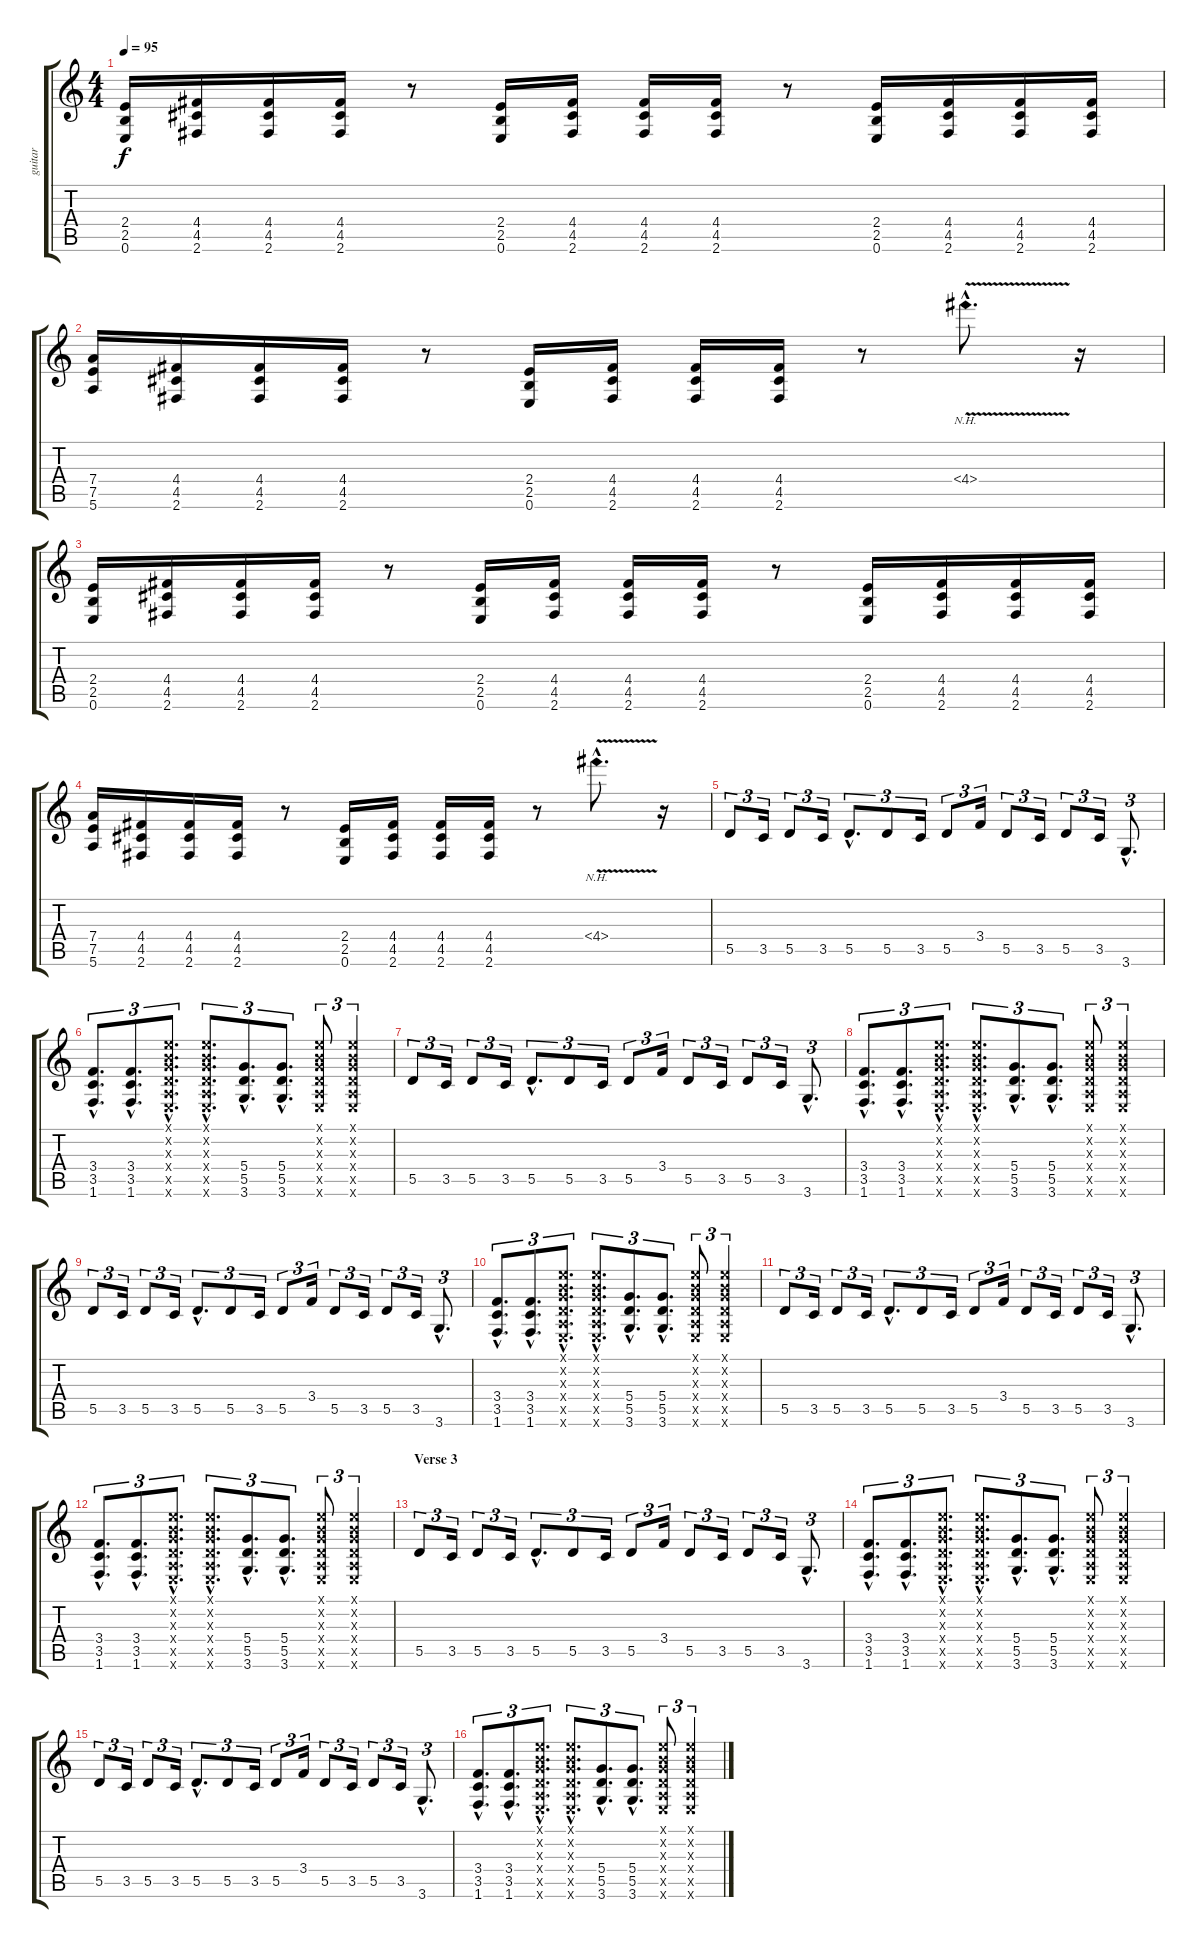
\track ("guitar" "guitar") {instrument distortionguitar}
\staff {score tabs}
\tuning (E4 B3 G3 D3 A2 E2) {hide}
\ts (4 4)
\tempo 95
\clef g2
\ks c
(2.4 2.5 0.6).16{dy f} (4.4 4.5 2.6).16 (4.4 4.5 2.6).16 (4.4 4.5 2.6).16 r.8 (2.4 2.5 0.6).16 (4.4 4.5 2.6).16 (4.4 4.5 2.6).16 (4.4 4.5 2.6).16 r.8 (2.4 2.5 0.6).16 (4.4 4.5 2.6).16 (4.4 4.5 2.6).16 (4.4 4.5 2.6).16 |
(7.4 7.5 5.6).16 (4.4 4.5 2.6).16 (4.4 4.5 2.6).16 (4.4 4.5 2.6).16 r.8 (2.4 2.5 0.6).16 (4.4 4.5 2.6).16 (4.4 4.5 2.6).16 (4.4 4.5 2.6).16 r.8 4.4{nh v hac}.8{d} r.16 |
(2.4 2.5 0.6).16 (4.4 4.5 2.6).16 (4.4 4.5 2.6).16 (4.4 4.5 2.6).16 r.8 (2.4 2.5 0.6).16 (4.4 4.5 2.6).16 (4.4 4.5 2.6).16 (4.4 4.5 2.6).16 r.8 (2.4 2.5 0.6).16 (4.4 4.5 2.6).16 (4.4 4.5 2.6).16 (4.4 4.5 2.6).16 |
(7.4 7.5 5.6).16 (4.4 4.5 2.6).16 (4.4 4.5 2.6).16 (4.4 4.5 2.6).16 r.8 (2.4 2.5 0.6).16 (4.4 4.5 2.6).16 (4.4 4.5 2.6).16 (4.4 4.5 2.6).16 r.8 4.4{nh v hac}.8{d} r.16 |
5.5.8{tu (3 2)} 3.5.16{tu (3 2)} 5.5.8{tu (3 2)} 3.5.16{tu (3 2)} 5.5{hac}.8{d tu (3 2)} 5.5.8{tu (3 2)} 3.5.16{tu (3 2)} 5.5.8{tu (3 2)} 3.4.16{tu (3 2)} 5.5.8{tu (3 2)} 3.5.16{tu (3 2)} 5.5.8{tu (3 2)} 3.5.16{tu (3 2)} 3.6{hac}.8{d tu (3 2)} |
(3.4{hac} 3.5{hac} 1.6{hac}).8{d tu (3 2)} (3.4{hac} 3.5{hac} 1.6{hac}).8{d tu (3 2)} (0.1{hac x} 0.2{hac x} 0.3{hac x} 0.4{hac x} 0.5{hac x} 0.6{hac x}).8{d tu (3 2)} (0.1{hac x} 0.2{hac x} 0.3{hac x} 0.4{hac x} 0.5{hac x} 0.6{hac x}).8{d tu (3 2)} (5.4{hac} 5.5{hac} 3.6{hac}).8{d tu (3 2)} (5.4{hac} 5.5{hac} 3.6{hac}).8{d tu (3 2)} (0.1{x} 0.2{x} 0.3{x} 0.4{x} 0.5{x} 0.6{x}).8{tu (3 2)} (0.1{x} 0.2{x} 0.3{x} 0.4{x} 0.5{x} 0.6{x}).4{tu (3 2)} |
5.5.8{tu (3 2)} 3.5.16{tu (3 2)} 5.5.8{tu (3 2)} 3.5.16{tu (3 2)} 5.5{hac}.8{d tu (3 2)} 5.5.8{tu (3 2)} 3.5.16{tu (3 2)} 5.5.8{tu (3 2)} 3.4.16{tu (3 2)} 5.5.8{tu (3 2)} 3.5.16{tu (3 2)} 5.5.8{tu (3 2)} 3.5.16{tu (3 2)} 3.6{hac}.8{d tu (3 2)} |
(3.4{hac} 3.5{hac} 1.6{hac}).8{d tu (3 2)} (3.4{hac} 3.5{hac} 1.6{hac}).8{d tu (3 2)} (0.1{hac x} 0.2{hac x} 0.3{hac x} 0.4{hac x} 0.5{hac x} 0.6{hac x}).8{d tu (3 2)} (0.1{hac x} 0.2{hac x} 0.3{hac x} 0.4{hac x} 0.5{hac x} 0.6{hac x}).8{d tu (3 2)} (5.4{hac} 5.5{hac} 3.6{hac}).8{d tu (3 2)} (5.4{hac} 5.5{hac} 3.6{hac}).8{d tu (3 2)} (0.1{x} 0.2{x} 0.3{x} 0.4{x} 0.5{x} 0.6{x}).8{tu (3 2)} (0.1{x} 0.2{x} 0.3{x} 0.4{x} 0.5{x} 0.6{x}).4{tu (3 2)} |
5.5.8{tu (3 2)} 3.5.16{tu (3 2)} 5.5.8{tu (3 2)} 3.5.16{tu (3 2)} 5.5{hac}.8{d tu (3 2)} 5.5.8{tu (3 2)} 3.5.16{tu (3 2)} 5.5.8{tu (3 2)} 3.4.16{tu (3 2)} 5.5.8{tu (3 2)} 3.5.16{tu (3 2)} 5.5.8{tu (3 2)} 3.5.16{tu (3 2)} 3.6{hac}.8{d tu (3 2)} |
(3.4{hac} 3.5{hac} 1.6{hac}).8{d tu (3 2)} (3.4{hac} 3.5{hac} 1.6{hac}).8{d tu (3 2)} (0.1{hac x} 0.2{hac x} 0.3{hac x} 0.4{hac x} 0.5{hac x} 0.6{hac x}).8{d tu (3 2)} (0.1{hac x} 0.2{hac x} 0.3{hac x} 0.4{hac x} 0.5{hac x} 0.6{hac x}).8{d tu (3 2)} (5.4{hac} 5.5{hac} 3.6{hac}).8{d tu (3 2)} (5.4{hac} 5.5{hac} 3.6{hac}).8{d tu (3 2)} (0.1{x} 0.2{x} 0.3{x} 0.4{x} 0.5{x} 0.6{x}).8{tu (3 2)} (0.1{x} 0.2{x} 0.3{x} 0.4{x} 0.5{x} 0.6{x}).4{tu (3 2)} |
5.5.8{tu (3 2)} 3.5.16{tu (3 2)} 5.5.8{tu (3 2)} 3.5.16{tu (3 2)} 5.5{hac}.8{d tu (3 2)} 5.5.8{tu (3 2)} 3.5.16{tu (3 2)} 5.5.8{tu (3 2)} 3.4.16{tu (3 2)} 5.5.8{tu (3 2)} 3.5.16{tu (3 2)} 5.5.8{tu (3 2)} 3.5.16{tu (3 2)} 3.6{hac}.8{d tu (3 2)} |
(3.4{hac} 3.5{hac} 1.6{hac}).8{d tu (3 2)} (3.4{hac} 3.5{hac} 1.6{hac}).8{d tu (3 2)} (0.1{hac x} 0.2{hac x} 0.3{hac x} 0.4{hac x} 0.5{hac x} 0.6{hac x}).8{d tu (3 2)} (0.1{hac x} 0.2{hac x} 0.3{hac x} 0.4{hac x} 0.5{hac x} 0.6{hac x}).8{d tu (3 2)} (5.4{hac} 5.5{hac} 3.6{hac}).8{d tu (3 2)} (5.4{hac} 5.5{hac} 3.6{hac}).8{d tu (3 2)} (0.1{x} 0.2{x} 0.3{x} 0.4{x} 0.5{x} 0.6{x}).8{tu (3 2)} (0.1{x} 0.2{x} 0.3{x} 0.4{x} 0.5{x} 0.6{x}).4{tu (3 2)} |
\section ("" "Verse 3")
5.5.8{tu (3 2)} 3.5.16{tu (3 2)} 5.5.8{tu (3 2)} 3.5.16{tu (3 2)} 5.5{hac}.8{d tu (3 2)} 5.5.8{tu (3 2)} 3.5.16{tu (3 2)} 5.5.8{tu (3 2)} 3.4.16{tu (3 2)} 5.5.8{tu (3 2)} 3.5.16{tu (3 2)} 5.5.8{tu (3 2)} 3.5.16{tu (3 2)} 3.6{hac}.8{d tu (3 2)} |
(3.4{hac} 3.5{hac} 1.6{hac}).8{d tu (3 2)} (3.4{hac} 3.5{hac} 1.6{hac}).8{d tu (3 2)} (0.1{hac x} 0.2{hac x} 0.3{hac x} 0.4{hac x} 0.5{hac x} 0.6{hac x}).8{d tu (3 2)} (0.1{hac x} 0.2{hac x} 0.3{hac x} 0.4{hac x} 0.5{hac x} 0.6{hac x}).8{d tu (3 2)} (5.4{hac} 5.5{hac} 3.6{hac}).8{d tu (3 2)} (5.4{hac} 5.5{hac} 3.6{hac}).8{d tu (3 2)} (0.1{x} 0.2{x} 0.3{x} 0.4{x} 0.5{x} 0.6{x}).8{tu (3 2)} (0.1{x} 0.2{x} 0.3{x} 0.4{x} 0.5{x} 0.6{x}).4{tu (3 2)} |
5.5.8{tu (3 2)} 3.5.16{tu (3 2)} 5.5.8{tu (3 2)} 3.5.16{tu (3 2)} 5.5{hac}.8{d tu (3 2)} 5.5.8{tu (3 2)} 3.5.16{tu (3 2)} 5.5.8{tu (3 2)} 3.4.16{tu (3 2)} 5.5.8{tu (3 2)} 3.5.16{tu (3 2)} 5.5.8{tu (3 2)} 3.5.16{tu (3 2)} 3.6{hac}.8{d tu (3 2)} |
(3.4{hac} 3.5{hac} 1.6{hac}).8{d tu (3 2)} (3.4{hac} 3.5{hac} 1.6{hac}).8{d tu (3 2)} (0.1{hac x} 0.2{hac x} 0.3{hac x} 0.4{hac x} 0.5{hac x} 0.6{hac x}).8{d tu (3 2)} (0.1{hac x} 0.2{hac x} 0.3{hac x} 0.4{hac x} 0.5{hac x} 0.6{hac x}).8{d tu (3 2)} (5.4{hac} 5.5{hac} 3.6{hac}).8{d tu (3 2)} (5.4{hac} 5.5{hac} 3.6{hac}).8{d tu (3 2)} (0.1{x} 0.2{x} 0.3{x} 0.4{x} 0.5{x} 0.6{x}).8{tu (3 2)} (0.1{x} 0.2{x} 0.3{x} 0.4{x} 0.5{x} 0.6{x}).4{tu (3 2)}
